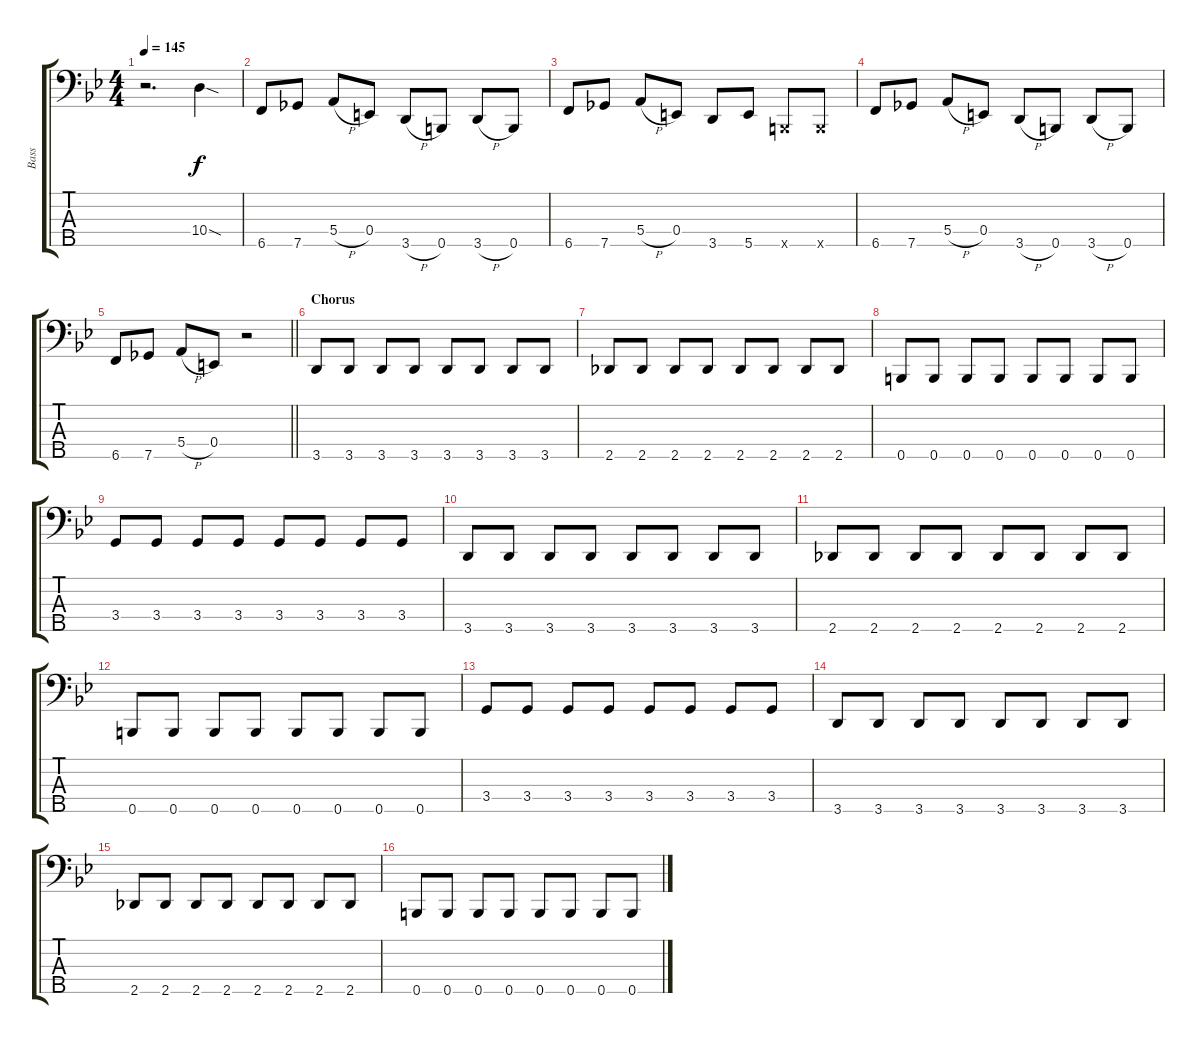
\track ("Bass" "Bass") {instrument electricbassfinger}
\staff {score tabs}
\tuning (G2 D2 A1 E1 B0) {hide}
\ts (4 4)
\tempo 145
\clef f4
\ks bb
r.2{d dy f} 10.4{sod}.4 |
6.5.8 7.5.8 5.4{h}.8 0.4.8 3.5{h}.8 0.5.8 3.5{h}.8 0.5.8 |
6.5.8 7.5.8 5.4{h}.8 0.4.8 3.5.8 5.5.8 0.5{x}.8 0.5{x}.8 |
6.5.8 7.5.8 5.4{h}.8 0.4.8 3.5{h}.8 0.5.8 3.5{h}.8 0.5.8 |
\barLineRight lightlight
6.5.8 7.5.8 5.4{h}.8 0.4.8 r.2 |
\section ("" "Chorus")
3.5.8 3.5.8 3.5.8 3.5.8 3.5.8 3.5.8 3.5.8 3.5.8 |
2.5.8 2.5.8 2.5.8 2.5.8 2.5.8 2.5.8 2.5.8 2.5.8 |
0.5.8 0.5.8 0.5.8 0.5.8 0.5.8 0.5.8 0.5.8 0.5.8 |
3.4.8 3.4.8 3.4.8 3.4.8 3.4.8 3.4.8 3.4.8 3.4.8 |
3.5.8 3.5.8 3.5.8 3.5.8 3.5.8 3.5.8 3.5.8 3.5.8 |
2.5.8 2.5.8 2.5.8 2.5.8 2.5.8 2.5.8 2.5.8 2.5.8 |
0.5.8 0.5.8 0.5.8 0.5.8 0.5.8 0.5.8 0.5.8 0.5.8 |
3.4.8 3.4.8 3.4.8 3.4.8 3.4.8 3.4.8 3.4.8 3.4.8 |
3.5.8 3.5.8 3.5.8 3.5.8 3.5.8 3.5.8 3.5.8 3.5.8 |
2.5.8 2.5.8 2.5.8 2.5.8 2.5.8 2.5.8 2.5.8 2.5.8 |
0.5.8 0.5.8 0.5.8 0.5.8 0.5.8 0.5.8 0.5.8 0.5.8
